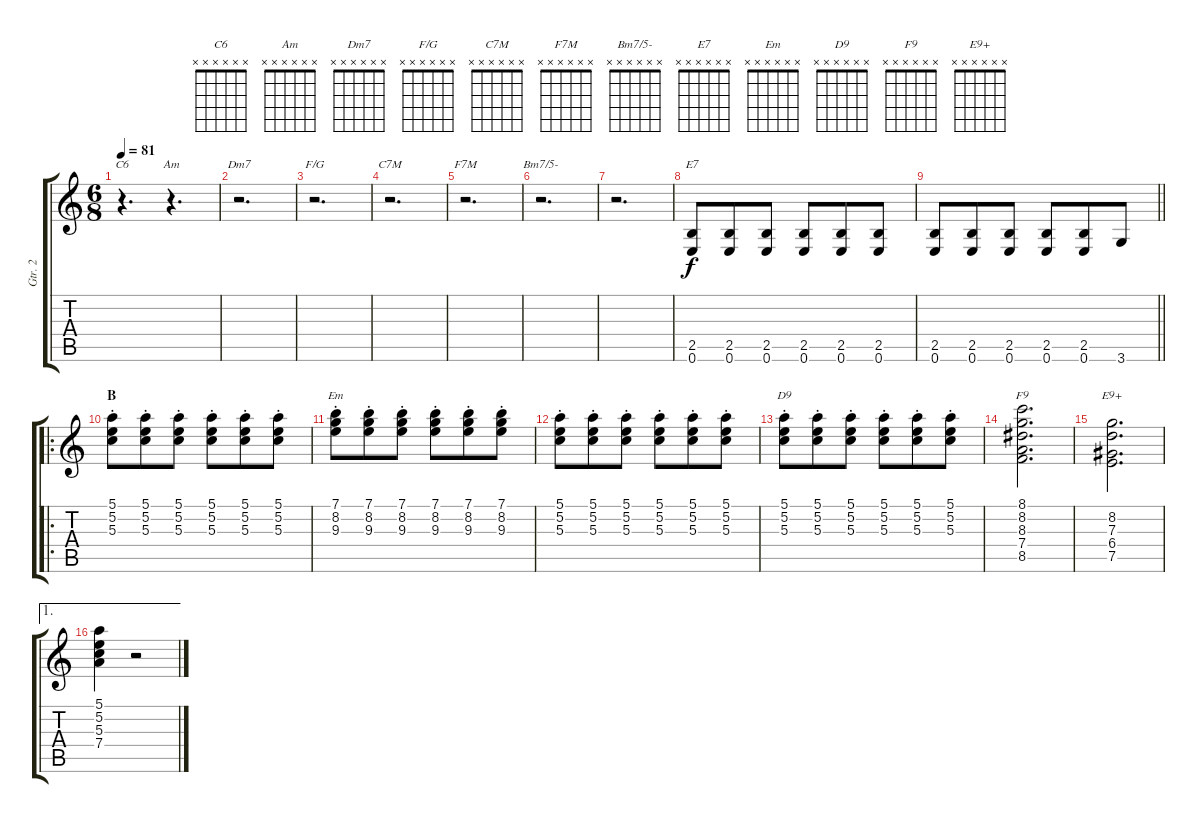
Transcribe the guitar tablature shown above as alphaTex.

\track ("Gtr. 2" "Gtr. 2") {instrument electricguitarclean}
\staff {score tabs}
\tuning (E4 B3 G3 D3 A2 E2) {hide}
\chord ("C6" x x x x x x)
\chord ("Am" x x x x x x)
\chord ("Dm7" x x x x x x)
\chord ("F/G" x x x x x x)
\chord ("C7M" x x x x x x)
\chord ("F7M" x x x x x x)
\chord ("Bm7/5-" x x x x x x)
\chord ("E7" x x x x x x)
\chord ("Em" x x x x x x)
\chord ("D9" x x x x x x)
\chord ("F9" x x x x x x)
\chord ("E9+" x x x x x x)
\ts (6 8)
\tempo 81
\clef g2
\ks c
r.4{d ch "C6" dy f} r.4{d ch "Am"} |
r.2{d ch "Dm7"} |
r.2{d ch "F/G"} |
r.2{d ch "C7M"} |
r.2{d ch "F7M"} |
r.2{d ch "Bm7/5-"} |
r.2{d} |
(2.5 0.6).8{ch "E7"} (2.5 0.6).8 (2.5 0.6).8 (2.5 0.6).8 (2.5 0.6).8 (2.5 0.6).8 |
\barLineRight lightlight
(2.5 0.6).8 (2.5 0.6).8 (2.5 0.6).8 (2.5 0.6).8 (2.5 0.6).8 3.6.8 |
\ro
\section ("" "B")
(5.1{st} 5.2{st} 5.3{st}).8 (5.1{st} 5.2{st} 5.3{st}).8 (5.1{st} 5.2{st} 5.3{st}).8 (5.1{st} 5.2{st} 5.3{st}).8 (5.1{st} 5.2{st} 5.3{st}).8 (5.1{st} 5.2{st} 5.3{st}).8 |
(7.1{st} 8.2{st} 9.3{st}).8{ch "Em"} (7.1{st} 8.2{st} 9.3{st}).8 (7.1{st} 8.2{st} 9.3{st}).8 (7.1{st} 8.2{st} 9.3{st}).8 (7.1{st} 8.2{st} 9.3{st}).8 (7.1{st} 8.2{st} 9.3{st}).8 |
(5.1{st} 5.2{st} 5.3{st}).8 (5.1{st} 5.2{st} 5.3{st}).8 (5.1{st} 5.2{st} 5.3{st}).8 (5.1{st} 5.2{st} 5.3{st}).8 (5.1{st} 5.2{st} 5.3{st}).8 (5.1{st} 5.2{st} 5.3{st}).8 |
(5.1{st} 5.2{st} 5.3{st}).8{ch "D9"} (5.1{st} 5.2{st} 5.3{st}).8 (5.1{st} 5.2{st} 5.3{st}).8 (5.1{st} 5.2{st} 5.3{st}).8 (5.1{st} 5.2{st} 5.3{st}).8 (5.1{st} 5.2{st} 5.3{st}).8 |
(8.1 8.2 8.3 7.4 8.5).2{d ch "F9"} |
(8.2 7.3 6.4 7.5).2{d ch "E9+"} |
\ae 1
(5.1 5.2 5.3 7.4).4 r.2
